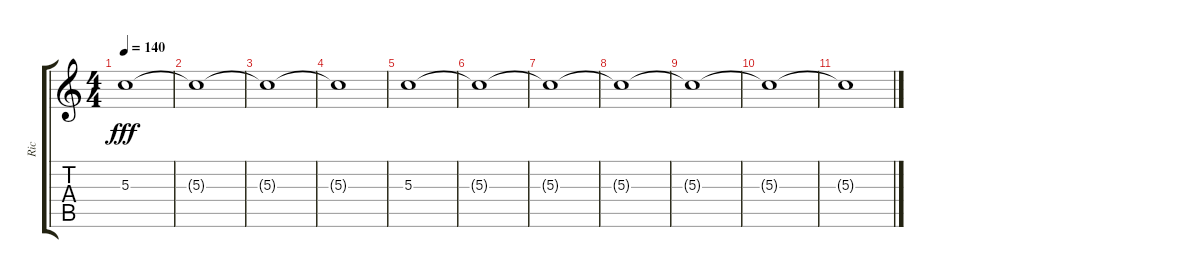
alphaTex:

\track ("Ric" "Ric") {instrument electricguitarclean}
\staff {score tabs}
\tuning (E4 B3 G3 D3 A2 E2) {hide}
\ts (4 4)
\tempo 140
\clef g2
\ks c
5.3{t}.1{dy fff} |
5.3{t}.1 |
5.3{t}.1 |
5.3{t}.1 |
5.3.1 |
5.3{t}.1 |
5.3{t}.1 |
5.3{t}.1 |
5.3{t}.1 |
5.3{t}.1 |
5.3{t}.1
